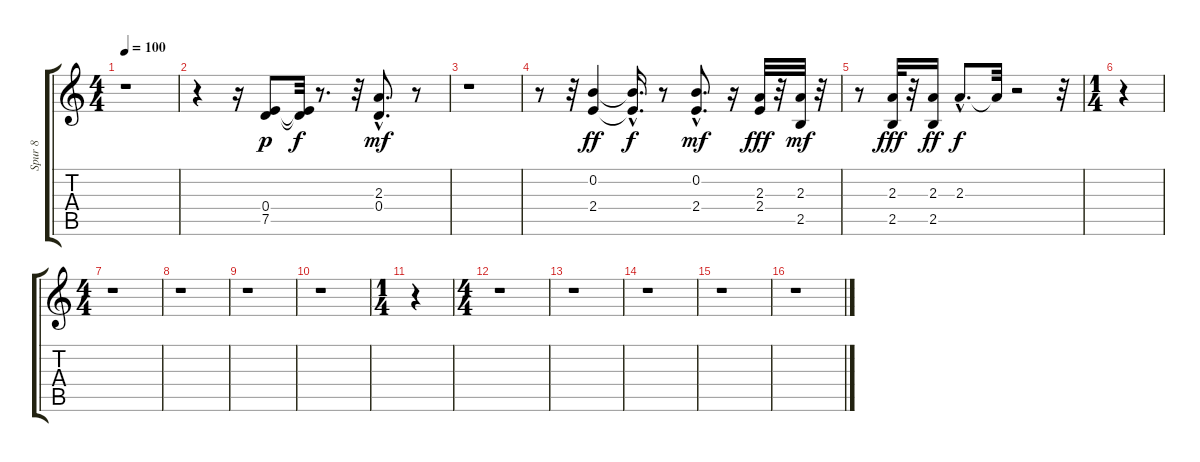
\track ("Spur 8" "Spur 8") {instrument electricguitarclean}
\staff {score tabs}
\tuning (E4 B3 G3 D3 A2 E2) {hide}
\ts (4 4)
\tempo 100
\clef g2
\ks c
r.1{dy pp} |
r.4 r.16 (0.4 7.5).8{dy p} (0.4{t} 7.5{t}).32{dy f} r.8{d} r.32 (2.3 0.4{hac}).8{d dy mf} r.8 |
r.1 |
r.8 r.32 (0.2 2.4).4{dy ff} (0.2{hac t} 2.4{t}).16{d dy f} r.8 (0.2{hac} 2.4{hac}).8{d dy mf} r.16 (2.3 2.4).32{dy fff} r.32 (2.3 2.5).32{dy mf} r.32 |
r.8 (2.3 2.5).32{dy fff} r.32 (2.3 2.5).16{dy ff} 2.3{hac}.8{d dy f} 2.3{t}.32 r.2 r.32 |
\ts (1 4)
r.4 |
\ts (4 4)
r.1 |
r.1 |
r.1 |
r.1 |
\ts (1 4)
r.4 |
\ts (4 4)
r.1 |
r.1 |
r.1 |
r.1 |
r.1
